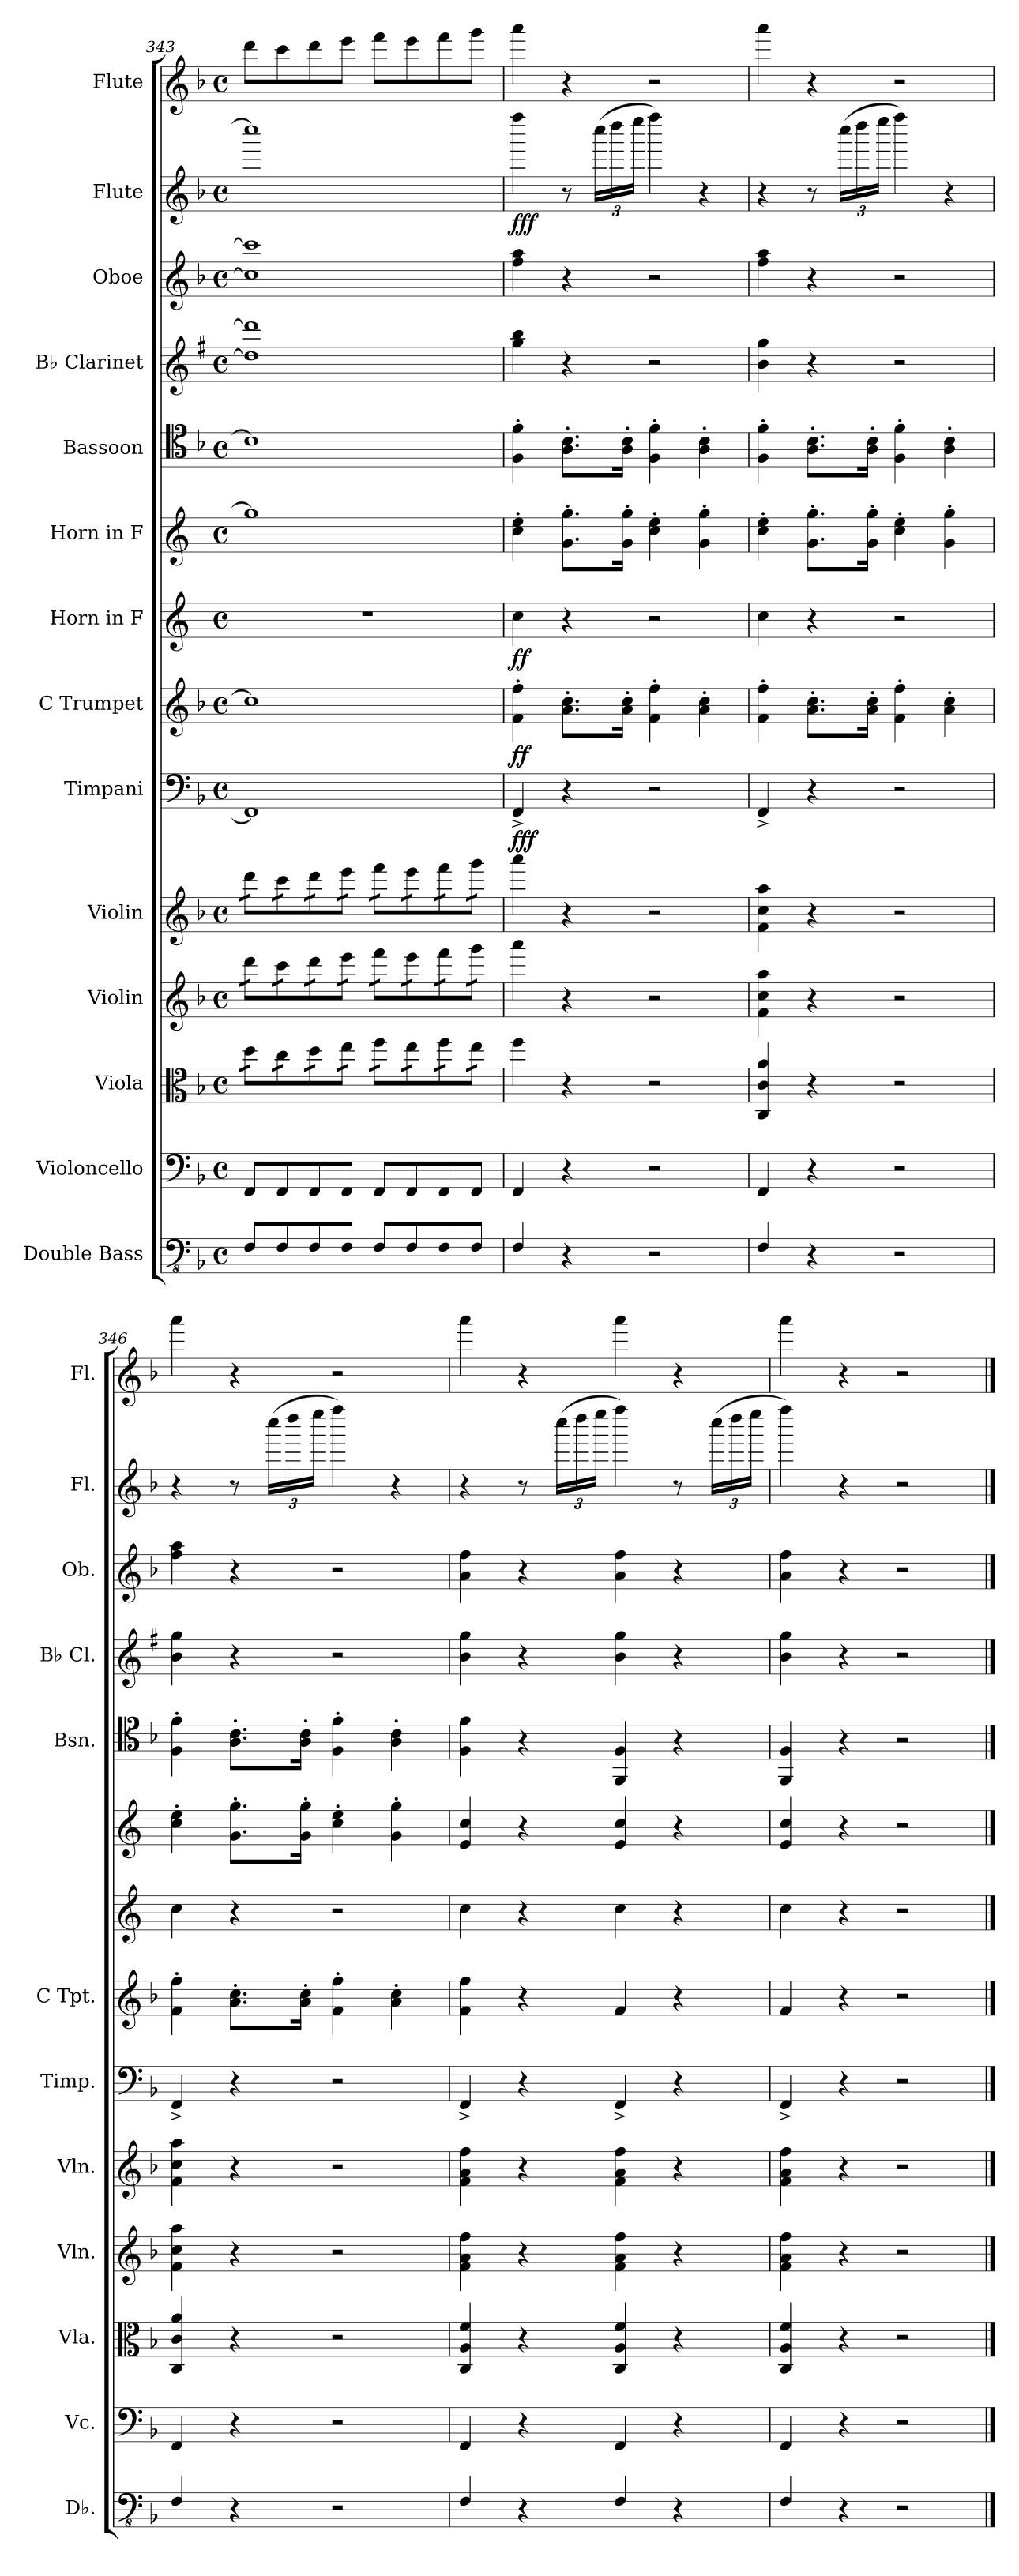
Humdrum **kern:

**kern	**kern	**kern	**kern	**kern	**kern	**dynam	**kern	**dynam	**kern	**dynam	**kern	**kern	**kern	**kern	**kern	**dynam	**kern
*part14	*part13	*part12	*part11	*part10	*part9	*part9	*part8	*part8	*part7	*part7	*part6	*part5	*part4	*part3	*part2	*part2	*part1
*staff14	*staff13	*staff12	*staff11	*staff10	*staff9	*staff9	*staff8	*staff8	*staff7	*staff7	*staff6	*staff5	*staff4	*staff3	*staff2	*staff2	*staff1
*I"Double Bass	*I"Violoncello	*I"Viola	*I"Violin	*I"Violin	*I"Timpani	*	*I"C Trumpet	*	*I"Horn in F	*	*I"Horn in F	*I"Bassoon	*I"B♭ Clarinet	*I"Oboe	*I"Flute	*	*I"Flute
*I'Db.	*I'Vc.	*I'Vla.	*I'Vln.	*I'Vln.	*I'Timp.	*	*I'C Tpt.	*	*	*	*	*I'Bsn.	*I'B♭ Cl.	*I'Ob.	*I'Fl.	*	*I'Fl.
*clefFv4	*clefF4	*clefC3	*clefG2	*clefG2	*clefF4	*	*clefG2	*	*clefG2	*	*clefG2	*clefC4	*clefG2	*clefG2	*clefG2	*	*clefG2
*ITrd7c12	*	*	*	*	*	*	*	*	*ITrd4c7	*	*ITrd4c7	*	*ITrd1c2	*	*	*	*
*k[b-]	*k[b-]	*k[b-]	*k[b-]	*k[b-]	*k[b-]	*	*k[b-]	*	*k[b-]	*	*k[b-]	*k[b-]	*k[b-]	*k[b-]	*k[b-]	*	*k[b-]
*M4/4	*M4/4	*M4/4	*M4/4	*M4/4	*M4/4	*	*M4/4	*	*M4/4	*	*M4/4	*M4/4	*M4/4	*M4/4	*M4/4	*	*M4/4
*met(c)	*met(c)	*met(c)	*met(c)	*met(c)	*met(c)	*	*met(c)	*	*met(c)	*	*met(c)	*met(c)	*met(c)	*met(c)	*met(c)	*	*met(c)
=343	=343	=343	=343	=343	=343	=343	=343	=343	=343	=343	=343	=343	=343	=343	=343	=343	=343
*	*	*tremolo	*	*	*	*	*	*	*	*	*	*	*	*	*	*	*
*	*	*	*tremolo	*	*	*	*	*	*	*	*	*	*	*	*	*	*
*	*	*	*	*tremolo	*	*	*	*	*	*	*	*	*	*	*	*	*
8FFF/L	8FF/L	16dd\LL	16ddd\LL	16ddd\LL	1FF]	.	1cc]	.	1r	.	1cc]	1c]	1cc] 1ccc]	1cc] 1ccc]	1cccc]	.	8ddd\L
.	.	16dd\	16ddd\	16ddd\	.	.	.	.	.	.	.	.	.	.	.	.	.
8FFF/	8FF/	16cc\	16ccc\	16ccc\	.	.	.	.	.	.	.	.	.	.	.	.	8ccc\
.	.	16cc\	16ccc\	16ccc\	.	.	.	.	.	.	.	.	.	.	.	.	.
8FFF/	8FF/	16dd\	16ddd\	16ddd\	.	.	.	.	.	.	.	.	.	.	.	.	8ddd\
.	.	16dd\	16ddd\	16ddd\	.	.	.	.	.	.	.	.	.	.	.	.	.
8FFF/J	8FF/J	16ee\	16eee\	16eee\	.	.	.	.	.	.	.	.	.	.	.	.	8eee\J
.	.	16ee\JJ	16eee\JJ	16eee\JJ	.	.	.	.	.	.	.	.	.	.	.	.	.
8FFF/L	8FF/L	16ff\LL	16fff\LL	16fff\LL	.	.	.	.	.	.	.	.	.	.	.	.	8fff\L
.	.	16ff\	16fff\	16fff\	.	.	.	.	.	.	.	.	.	.	.	.	.
8FFF/	8FF/	16ee\	16eee\	16eee\	.	.	.	.	.	.	.	.	.	.	.	.	8eee\
.	.	16ee\	16eee\	16eee\	.	.	.	.	.	.	.	.	.	.	.	.	.
8FFF/	8FF/	16ff\	16fff\	16fff\	.	.	.	.	.	.	.	.	.	.	.	.	8fff\
.	.	16ff\	16fff\	16fff\	.	.	.	.	.	.	.	.	.	.	.	.	.
8FFF/J	8FF/J	16ee\	16ggg\	16ggg\	.	.	.	.	.	.	.	.	.	.	.	.	8ggg\J
.	.	16ee\JJ	16ggg\JJ	16ggg\JJ	.	.	.	.	.	.	.	.	.	.	.	.	.
*	*	*	*	*Xtremolo	*	*	*	*	*	*	*	*	*	*	*	*	*
*	*	*	*Xtremolo	*	*	*	*	*	*	*	*	*	*	*	*	*	*
*	*	*Xtremolo	*	*	*	*	*	*	*	*	*	*	*	*	*	*	*
=344	=344	=344	=344	=344	=344	=344	=344	=344	=344	=344	=344	=344	=344	=344	=344	=344	=344
!	!	!	!	!	!	!LO:DY:b	!	!LO:DY:b	!	!LO:DY:b	!	!	!	!	!	!LO:DY:b	!
4FFF/	4FF/	4ff\	4aaa\	4aaa\	4FF^/	fff	4f\' 4ff\'	ff	4f\	ff	4f\' 4a\'	4F\' 4f\'	4ff\ 4aa\	4ff\ 4aa\	4ffff\	fff	4aaa\
4r	4r	4r	4r	4r	4r	.	8.a\' 8.cc\'L	.	4r	.	8.c\' 8.cc\'L	8.A\' 8.c\'L	4r	4r	8r	.	4r
*	*	*	*	*	*	*	*	*	*	*	*	*	*	*	*Xbrackettup	*	*
.	.	.	.	.	.	.	.	.	.	.	.	.	.	.	(24cccc\LL	.	.
.	.	.	.	.	.	.	.	.	.	.	.	.	.	.	24dddd\	.	.
.	.	.	.	.	.	.	16a\' 16cc\'Jk	.	.	.	16c\' 16cc\'Jk	16A\' 16c\'Jk	.	.	.	.	.
.	.	.	.	.	.	.	.	.	.	.	.	.	.	.	24eeee\JJ	.	.
2r	2r	2r	2r	2r	2r	.	4f\' 4ff\'	.	2r	.	4f\' 4a\'	4F\' 4f\'	2r	2r	4ffff\)	.	2r
.	.	.	.	.	.	.	4a\' 4cc\'	.	.	.	4c\' 4cc\'	4A\' 4c\'	.	.	4r	.	.
=345	=345	=345	=345	=345	=345	=345	=345	=345	=345	=345	=345	=345	=345	=345	=345	=345	=345
4FFF/	4FF/	4C/ 4c/ 4a/	4f\ 4cc\ 4aa\	4f\ 4cc\ 4aa\	4FF^/	.	4f\' 4ff\'	.	4f\	.	4f\' 4a\'	4F\' 4f\'	4a\ 4ff\	4ff\ 4aa\	4r	.	4aaa\
4r	4r	4r	4r	4r	4r	.	8.a\' 8.cc\'L	.	4r	.	8.c\' 8.cc\'L	8.A\' 8.c\'L	4r	4r	8r	.	4r
.	.	.	.	.	.	.	.	.	.	.	.	.	.	.	(24cccc\LL	.	.
.	.	.	.	.	.	.	.	.	.	.	.	.	.	.	24dddd\	.	.
.	.	.	.	.	.	.	16a\' 16cc\'Jk	.	.	.	16c\' 16cc\'Jk	16A\' 16c\'Jk	.	.	.	.	.
.	.	.	.	.	.	.	.	.	.	.	.	.	.	.	24eeee\JJ	.	.
2r	2r	2r	2r	2r	2r	.	4f\' 4ff\'	.	2r	.	4f\' 4a\'	4F\' 4f\'	2r	2r	4ffff\)	.	2r
.	.	.	.	.	.	.	4a\' 4cc\'	.	.	.	4c\' 4cc\'	4A\' 4c\'	.	.	4r	.	.
!!LO:PB:g=z
=346	=346	=346	=346	=346	=346	=346	=346	=346	=346	=346	=346	=346	=346	=346	=346	=346	=346
4FFF/	4FF/	4C/ 4c/ 4a/	4f\ 4cc\ 4aa\	4f\ 4cc\ 4aa\	4FF^/	.	4f\' 4ff\'	.	4f\	.	4f\' 4a\'	4F\' 4f\'	4a\ 4ff\	4ff\ 4aa\	4r	.	4aaa\
4r	4r	4r	4r	4r	4r	.	8.a\' 8.cc\'L	.	4r	.	8.c\' 8.cc\'L	8.A\' 8.c\'L	4r	4r	8r	.	4r
.	.	.	.	.	.	.	.	.	.	.	.	.	.	.	(24cccc\LL	.	.
.	.	.	.	.	.	.	.	.	.	.	.	.	.	.	24dddd\	.	.
.	.	.	.	.	.	.	16a\' 16cc\'Jk	.	.	.	16c\' 16cc\'Jk	16A\' 16c\'Jk	.	.	.	.	.
.	.	.	.	.	.	.	.	.	.	.	.	.	.	.	24eeee\JJ	.	.
2r	2r	2r	2r	2r	2r	.	4f\' 4ff\'	.	2r	.	4f\' 4a\'	4F\' 4f\'	2r	2r	4ffff\)	.	2r
.	.	.	.	.	.	.	4a\' 4cc\'	.	.	.	4c\' 4cc\'	4A\' 4c\'	.	.	4r	.	.
=347	=347	=347	=347	=347	=347	=347	=347	=347	=347	=347	=347	=347	=347	=347	=347	=347	=347
4FFF/	4FF/	4C/ 4A/ 4f/	4f\ 4a\ 4ff\	4f\ 4a\ 4ff\	4FF^/	.	4f\ 4ff\	.	4f\	.	4A/ 4f/	4F\ 4f\	4a\ 4ff\	4a\ 4ff\	4r	.	4aaa\
4r	4r	4r	4r	4r	4r	.	4r	.	4r	.	4r	4r	4r	4r	8r	.	4r
.	.	.	.	.	.	.	.	.	.	.	.	.	.	.	(24cccc\LL	.	.
.	.	.	.	.	.	.	.	.	.	.	.	.	.	.	24dddd\	.	.
.	.	.	.	.	.	.	.	.	.	.	.	.	.	.	24eeee\JJ	.	.
4FFF/	4FF/	4C/ 4A/ 4f/	4f\ 4a\ 4ff\	4f\ 4a\ 4ff\	4FF^/	.	4f/	.	4f\	.	4A/ 4f/	4FF/ 4F/	4a\ 4ff\	4a\ 4ff\	4ffff\)	.	4aaa\
4r	4r	4r	4r	4r	4r	.	4r	.	4r	.	4r	4r	4r	4r	8r	.	4r
.	.	.	.	.	.	.	.	.	.	.	.	.	.	.	(24cccc\LL	.	.
.	.	.	.	.	.	.	.	.	.	.	.	.	.	.	24dddd\	.	.
.	.	.	.	.	.	.	.	.	.	.	.	.	.	.	24eeee\JJ	.	.
=348	=348	=348	=348	=348	=348	=348	=348	=348	=348	=348	=348	=348	=348	=348	=348	=348	=348
4FFF/	4FF/	4C/ 4A/ 4f/	4f\ 4a\ 4ff\	4f\ 4a\ 4ff\	4FF^/	.	4f/	.	4f\	.	4A/ 4f/	4FF/ 4F/	4a\ 4ff\	4a\ 4ff\	4ffff\)	.	4aaa\
4r	4r	4r	4r	4r	4r	.	4r	.	4r	.	4r	4r	4r	4r	4r	.	4r
2r	2r	2r	2r	2r	2r	.	2r	.	2r	.	2r	2r	2r	2r	2r	.	2r
==	==	==	==	==	==	==	==	==	==	==	==	==	==	==	==	==	==
*-	*-	*-	*-	*-	*-	*-	*-	*-	*-	*-	*-	*-	*-	*-	*-	*-	*-
